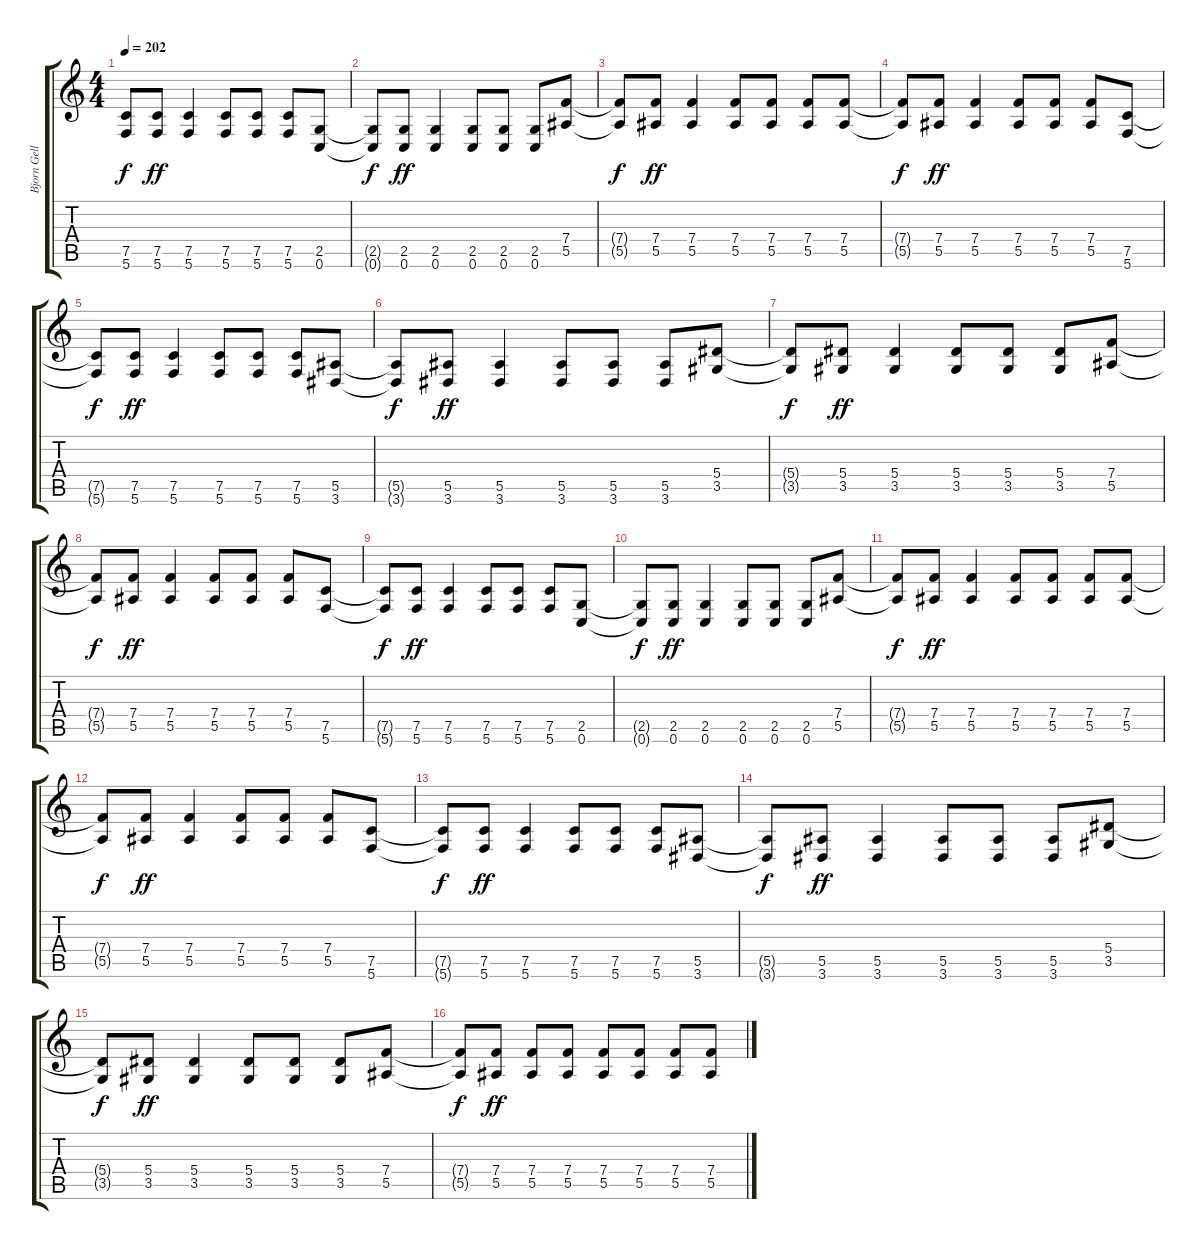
\track ("Bjorn Gellotte" "Bjorn Gell") {instrument distortionguitar}
\staff {score tabs}
\tuning (C4 G3 Eb3 Bb2 F2 C2) {hide}
\ts (4 4)
\tempo 202
\clef g2
\ks c
(7.5{t} 5.6{t}).8{dy f} (7.5 5.6).8{dy ff} (7.5 5.6).4 (7.5 5.6).8 (7.5 5.6).8 (7.5 5.6).8 (2.5 0.6).8 |
(2.5{t} 0.6{t}).8{dy f} (2.5 0.6).8{dy ff} (2.5 0.6).4 (2.5 0.6).8 (2.5 0.6).8 (2.5 0.6).8 (7.4 5.5).8 |
(7.4{t} 5.5{t}).8{dy f} (7.4 5.5).8{dy ff} (7.4 5.5).4 (7.4 5.5).8 (7.4 5.5).8 (7.4 5.5).8 (7.4 5.5).8 |
(7.4{t} 5.5{t}).8{dy f} (7.4 5.5).8{dy ff} (7.4 5.5).4 (7.4 5.5).8 (7.4 5.5).8 (7.4 5.5).8 (7.5 5.6).8 |
(7.5{t} 5.6{t}).8{dy f} (7.5 5.6).8{dy ff} (7.5 5.6).4 (7.5 5.6).8 (7.5 5.6).8 (7.5 5.6).8 (5.5 3.6).8 |
(5.5{t} 3.6{t}).8{dy f} (5.5 3.6).8{dy ff} (5.5 3.6).4 (5.5 3.6).8 (5.5 3.6).8 (5.5 3.6).8 (5.4 3.5).8 |
(5.4{t} 3.5{t}).8{dy f} (5.4 3.5).8{dy ff} (5.4 3.5).4 (5.4 3.5).8 (5.4 3.5).8 (5.4 3.5).8 (7.4 5.5).8 |
(7.4{t} 5.5{t}).8{dy f} (7.4 5.5).8{dy ff} (7.4 5.5).4 (7.4 5.5).8 (7.4 5.5).8 (7.4 5.5).8 (7.5 5.6).8 |
(7.5{t} 5.6{t}).8{dy f} (7.5 5.6).8{dy ff} (7.5 5.6).4 (7.5 5.6).8 (7.5 5.6).8 (7.5 5.6).8 (2.5 0.6).8 |
(2.5{t} 0.6{t}).8{dy f} (2.5 0.6).8{dy ff} (2.5 0.6).4 (2.5 0.6).8 (2.5 0.6).8 (2.5 0.6).8 (7.4 5.5).8 |
(7.4{t} 5.5{t}).8{dy f} (7.4 5.5).8{dy ff} (7.4 5.5).4 (7.4 5.5).8 (7.4 5.5).8 (7.4 5.5).8 (7.4 5.5).8 |
(7.4{t} 5.5{t}).8{dy f} (7.4 5.5).8{dy ff} (7.4 5.5).4 (7.4 5.5).8 (7.4 5.5).8 (7.4 5.5).8 (7.5 5.6).8 |
(7.5{t} 5.6{t}).8{dy f} (7.5 5.6).8{dy ff} (7.5 5.6).4 (7.5 5.6).8 (7.5 5.6).8 (7.5 5.6).8 (5.5 3.6).8 |
(5.5{t} 3.6{t}).8{dy f} (5.5 3.6).8{dy ff} (5.5 3.6).4 (5.5 3.6).8 (5.5 3.6).8 (5.5 3.6).8 (5.4 3.5).8 |
(5.4{t} 3.5{t}).8{dy f} (5.4 3.5).8{dy ff} (5.4 3.5).4 (5.4 3.5).8 (5.4 3.5).8 (5.4 3.5).8 (7.4 5.5).8 |
(7.4{t} 5.5{t}).8{dy f} (7.4 5.5).8{dy ff} (7.4 5.5).8 (7.4 5.5).8 (7.4 5.5).8 (7.4 5.5).8 (7.4 5.5).8 (7.4 5.5).8
